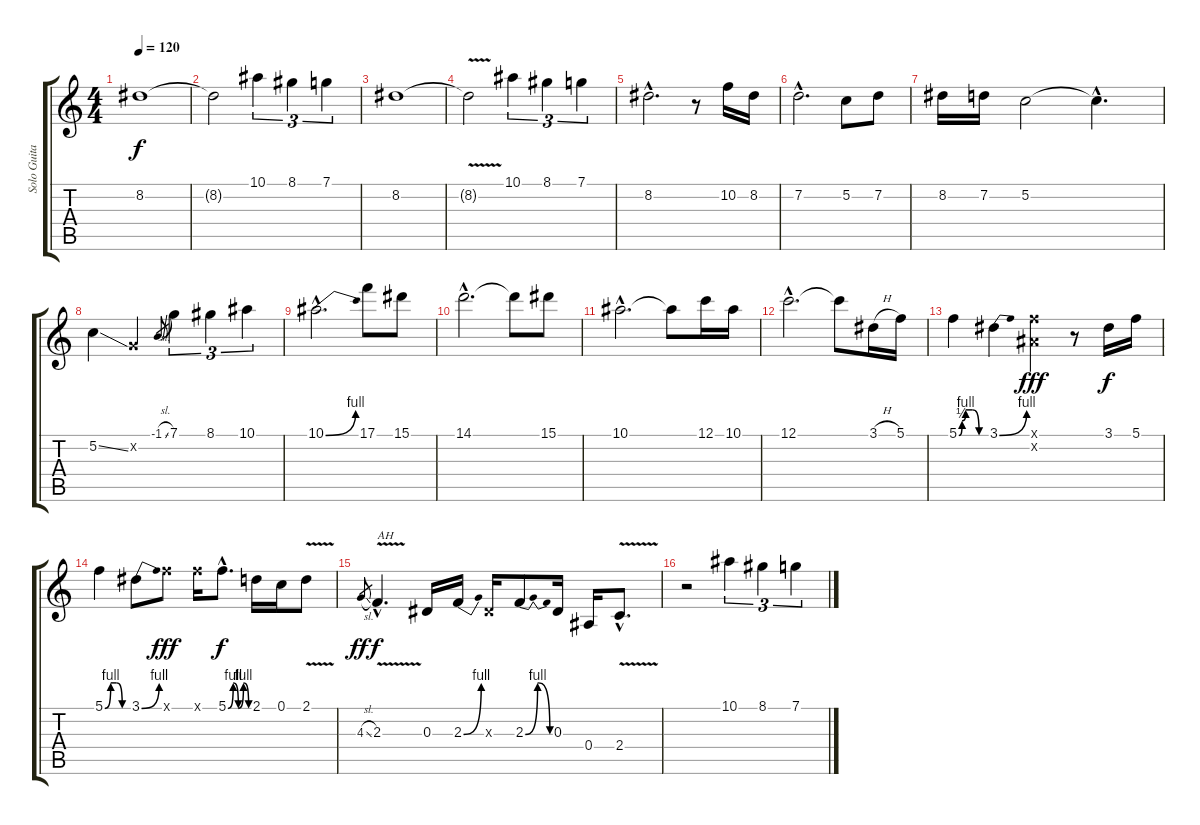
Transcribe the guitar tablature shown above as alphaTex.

\track ("Solo Guitar" "Solo Guita") {instrument distortionguitar}
\staff {score tabs}
\tuning (C4 G3 Eb3 Bb2 F2 C2) {hide}
\ts (4 4)
\tempo 120
\clef g2
\ks c
8.2.1{dy f} |
8.2{t}.2 10.1.4{tu (3 2)} 8.1.4{tu (3 2)} 7.1.4{tu (3 2)} |
8.2.1{instrument guitarharmonics} |
8.2{v t}.2 10.1.4{tu (3 2) instrument overdrivenguitar} 8.1.4{tu (3 2)} 7.1.4{tu (3 2)} |
8.2{hac}.2{d} r.8 10.2.16 8.2.16 |
7.2{hac}.2{d instrument guitarharmonics} 5.2.8{instrument overdrivenguitar} 7.2.8 |
8.2.16 7.2.16 5.2.2 5.2{hac t}.4{d} |
5.2{ss}.4 0.2{x}.4 -1.1{sl}.8{gr} 7.1.4{tu (3 2)} 8.1.4{tu (3 2)} 10.1.4{tu (3 2)} |
10.1{be (bend 0 0 60 4) hac}.2{d} 17.1.8 15.1.8 |
14.1{hac}.2{d} 14.1{t}.8 15.1.8 |
10.1{hac}.2{d} 10.1{t}.8 12.1.16 10.1.16 |
12.1{hac}.2{d} 12.1{t}.8 3.1{h}.16 5.1.16 |
5.1{be (custom 0 0 7 2 15 4 30 4 45 0 60 0)}.4 3.1{be (bend 0 0 60 4)}.4 (5.1{x} 3.2{x}).4{dy fff} r.8 3.1.16{dy f} 5.1.16 |
5.1{be (custom 0 0 15 4 30 4 45 0 60 0)}.4 3.1{be (bend 0 0 60 4)}.8 5.1{x}.8{dy fff} 5.1{x}.16 5.1{be (custom 0 0 15 4 30 0 45 4 60 0) hac}.8{d dy f} 2.1.16 0.1.16 2.1{v}.8 |
4.3{sl}.8{gr dy ff} 2.3{v hac}.4{d txt "AH" dy f instrument guitarharmonics} 0.3.16{instrument overdrivenguitar} 2.3{be (bend 0 0 60 4)}.16 0.3{x}.16 2.3{be (bendrelease 0 0 30 4 30 4 60 0)}.8 0.3.16 0.4.16 2.4{v hac}.8{d} |
r.2 10.1.4{tu (3 2)} 8.1.4{tu (3 2)} 7.1.4{tu (3 2)}
